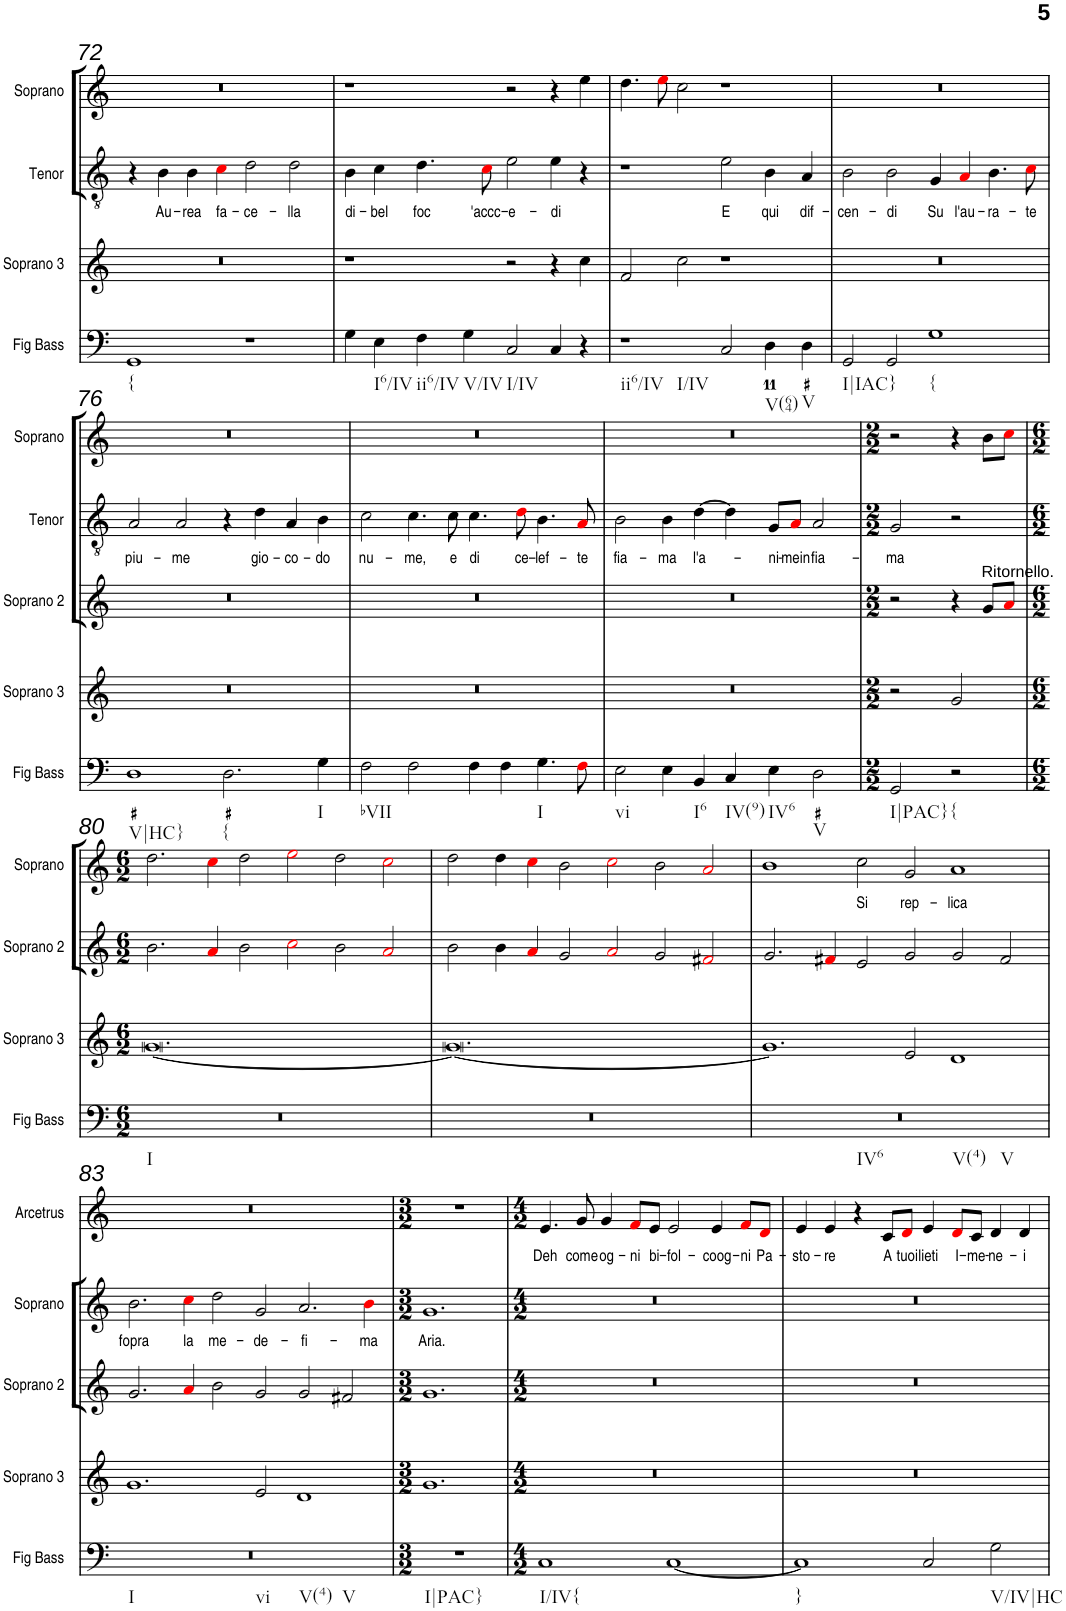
**kern	**kern	**kern	**kern	**text	**kern	**text	**kern	**text
*part6	*part5	*part4	*part3	*part3	*part2	*part2	*part1	*part1
*staff6	*staff5	*staff4	*staff3	*staff3	*staff2	*staff2	*staff1	*staff1
*I"Fig Bass	*I"Soprano 3	*I"Soprano 2	*I"Tenor	*	*I"Soprano	*	*I"Arcetrus	*
*I'Fig Bass	*I'Soprano 3	*I'Soprano 2	*I'Tenor	*	*I'Soprano	*	*I'Arcetrus	*
!!LO:PB:g=z
*clefF4	*clefG2	*clefG2	*clefGv2	*	*clefG2	*	*clefG2	*
*k[]	*k[]	*k[]	*k[]	*	*k[]	*	*k[]	*
*M4/2	*M4/2	*M4/2	*M4/2	*	*M4/2	*	*M4/2	*
=72	=72	=72	=72	=72	=72	=72	=72	=72
!LO:TX:b:t={	!	!	!	!	!	!	!	!
1GG	0r	0r	4r	.	0r	.	0r	.
!	!	!	!	!LO:LY:b	!	!	!	!
.	.	.	4B\	Au-	.	.	.	.
!	!	!	!	!LO:LY:b	!	!	!	!
.	.	.	4B\	-rea	.	.	.	.
!	!	!	!	!LO:LY:b	!	!	!	!
.	.	.	4ci\	fa-	.	.	.	.
!	!	!	!	!LO:LY:b	!	!	!	!
1r	.	.	2d\	-ce-	.	.	.	.
!	!	!	!	!LO:LY:b	!	!	!	!
.	.	.	2d\	-lla	.	.	.	.
=73	=73	=73	=73	=73	=73	=73	=73	=73
!	!	!	!	!LO:LY:b	!	!	!	!
4G\	1r	0r	4B\	di-	1r	.	0r	.
!LO:TX:b:t=I6/IV	!	!	!	!	!	!	!	!
!	!	!	!	!LO:LY:b	!	!	!	!
4E\	.	.	4c\	-bel	.	.	.	.
!LO:TX:b:t=ii6/IV	!	!	!	!	!	!	!	!
!	!	!	!	!LO:LY:b	!	!	!	!
4F\	.	.	4.d\	foc	.	.	.	.
!LO:TX:b:t=V/IV	!	!	!	!	!	!	!	!
4G\	.	.	.	.	.	.	.	.
!	!	!	!	!LO:LY:b	!	!	!	!
.	.	.	8ci\	'accc-	.	.	.	.
!LO:TX:b:t=I/IV	!	!	!	!	!	!	!	!
!	!	!	!	!LO:LY:b	!	!	!	!
2C/	2r	.	2e\	-e-	2r	.	.	.
!	!	!	!	!LO:LY:b	!	!	!	!
4C/	4r	.	4e\	-di	4r	.	.	.
4r	4cc\	.	4r	.	4ee\	.	.	.
=74	=74	=74	=74	=74	=74	=74	=74	=74
!LO:TX:b:t=ii6/IV	!	!	!	!	!	!	!	!
!LO:TX:b:t=I/IV	!	!	!	!	!	!	!	!
1r	2f/	0r	1r	.	4.dd\	.	0r	.
.	.	.	.	.	8eei\	.	.	.
.	2cc\	.	.	.	2cc\	.	.	.
!	!	!	!	!LO:LY:b	!	!	!	!
2C/	1r	.	2e\	E	1r	.	.	.
!LO:TX:b:t=V(64)	!	!	!	!	!	!	!	!
!	!	!	!	!LO:LY:b	!	!	!	!
4D\	.	.	4B\	qui	.	.	.	.
!LO:TX:b:t=V	!	!	!	!	!	!	!	!
!	!	!	!	!LO:LY:b	!	!	!	!
4D\	.	.	4A/	dif-	.	.	.	.
=75	=75	=75	=75	=75	=75	=75	=75	=75
!LO:TX:b:t=I|IAC}	!	!	!	!	!	!	!	!
!	!	!	!	!LO:LY:b	!	!	!	!
2GG/	0r	0r	2B\	-cen-	0r	.	0r	.
!	!	!	!	!LO:LY:b	!	!	!	!
2GG/	.	.	2B\	-di	.	.	.	.
!LO:TX:b:t={	!	!	!	!	!	!	!	!
!	!	!	!	!LO:LY:b	!	!	!	!
1G	.	.	4G/	Su	.	.	.	.
!	!	!	!	!LO:LY:b	!	!	!	!
.	.	.	4Ai/	l'au-	.	.	.	.
!	!	!	!	!LO:LY:b	!	!	!	!
.	.	.	4.B\	-ra-	.	.	.	.
!	!	!	!	!LO:LY:b	!	!	!	!
.	.	.	8ci\	-te	.	.	.	.
!!LO:LB:g=z
=76	=76	=76	=76	=76	=76	=76	=76	=76
!LO:TX:b:t=V|HC}	!	!	!	!	!	!	!	!
!	!	!	!	!LO:LY:b	!	!	!	!
1D	0r	0r	2A/	piu-	0r	.	0r	.
!	!	!	!	!LO:LY:b	!	!	!	!
.	.	.	2A/	-me	.	.	.	.
!LO:TX:b:t={	!	!	!	!	!	!	!	!
2.D\	.	.	4r	.	.	.	.	.
!	!	!	!	!LO:LY:b	!	!	!	!
.	.	.	4d\	gio-	.	.	.	.
!	!	!	!	!LO:LY:b	!	!	!	!
.	.	.	4A/	-co-	.	.	.	.
!LO:TX:b:t=I	!	!	!	!	!	!	!	!
!	!	!	!	!LO:LY:b	!	!	!	!
4G\	.	.	4B\	-do	.	.	.	.
=77	=77	=77	=77	=77	=77	=77	=77	=77
!LO:TX:b:t=bVII	!	!	!	!	!	!	!	!
!	!	!	!	!LO:LY:b	!	!	!	!
2F\	0r	0r	2c\	nu-	0r	.	0r	.
!	!	!	!	!LO:LY:b	!	!	!	!
2F\	.	.	4.c\	-me,	.	.	.	.
!	!	!	!	!LO:LY:b	!	!	!	!
.	.	.	8c\	e	.	.	.	.
!	!	!	!	!LO:LY:b	!	!	!	!
4F\	.	.	4.c\	di	.	.	.	.
4F\	.	.	.	.	.	.	.	.
!	!	!	!	!LO:LY:b	!	!	!	!
.	.	.	8di\	ce-	.	.	.	.
!LO:TX:b:t=I	!	!	!	!	!	!	!	!
!	!	!	!	!LO:LY:b	!	!	!	!
4.G\	.	.	4.B\	-lef-	.	.	.	.
!	!	!	!	!LO:LY:b	!	!	!	!
8Fi\	.	.	8Ai/	-te	.	.	.	.
=78	=78	=78	=78	=78	=78	=78	=78	=78
!LO:TX:b:t=vi	!	!	!	!	!	!	!	!
!	!	!	!	!LO:LY:b	!	!	!	!
2E\	0r	0r	2B\	fia-	0r	.	0r	.
!	!	!	!	!LO:LY:b	!	!	!	!
4E\	.	.	4B\	-ma	.	.	.	.
!LO:TX:b:t=I6	!	!	!	!	!	!	!	!
!	!	!	!	!LO:LY:b	!	!	!	!
4BB/	.	.	[4d\	l'a-	.	.	.	.
!LO:TX:b:t=IV(9)	!	!	!	!	!	!	!	!
4C/	.	.	4d\]	.	.	.	.	.
!LO:TX:b:t=IV6	!	!	!	!	!	!	!	!
!	!	!	!	!LO:LY:b	!	!	!	!
4E\	.	.	8G/L	-ni-	.	.	.	.
!	!	!	!	!LO:LY:b	!	!	!	!
.	.	.	8Ai/J	-mein	.	.	.	.
!LO:TX:b:t=V	!	!	!	!	!	!	!	!
!	!	!	!	!LO:LY:b	!	!	!	!
2D\	.	.	2A/	fia-	.	.	.	.
=79	=79	=79	=79	=79	=79	=79	=79	=79
*M2/2	*M2/2	*M2/2	*M2/2	*	*M2/2	*	*M2/2	*
!LO:TX:b:t=I|PAC}	!	!	!	!	!	!	!	!
!	!	!	!	!LO:LY:b	!	!	!	!
2GG/	2r	2r	2G/	-ma	2r	.	1r	.
!LO:TX:b:t={	!	!	!	!	!	!	!	!
2r	2g/	4r	2r	.	4r	.	.	.
!	!	!LO:TX:a:t=Ritornello.	!	!	!	!	!	!
.	.	8g/L	.	.	8b\L	.	.	.
.	.	8ai/J	.	.	8cci\J	.	.	.
!!LO:LB:g=z
=80	=80	=80	=80	=80	=80	=80	=80	=80
*M6/2	*M6/2	*M6/2	*M6/2	*	*M6/2	*	*M6/2	*
!LO:TX:b:t=I	!	!	!	!	!	!	!	!
0.r	[0.g	2.b\	0.r	.	2.dd\	.	0.r	.
.	.	4ai/	.	.	4cci\	.	.	.
.	.	2b\	.	.	2dd\	.	.	.
.	.	2cci\	.	.	2eei\	.	.	.
.	.	2b\	.	.	2dd\	.	.	.
.	.	2ai/	.	.	2cci\	.	.	.
=81	=81	=81	=81	=81	=81	=81	=81	=81
0.r	0.g_	2b\	0.r	.	2dd\	.	0.r	.
.	.	4b\	.	.	4dd\	.	.	.
.	.	4ai/	.	.	4cci\	.	.	.
.	.	2g/	.	.	2b\	.	.	.
.	.	2ai/	.	.	2cci\	.	.	.
.	.	2g/	.	.	2b\	.	.	.
.	.	2f#Xi/	.	.	2ai/	.	.	.
=82	=82	=82	=82	=82	=82	=82	=82	=82
!LO:TX:b:t=IV6	!	!	!	!	!	!	!	!
!LO:TX:b:t=V(4)	!	!	!	!	!	!	!	!
!LO:TX:b:t=V	!	!	!	!	!	!	!	!
0.r	1.g]	2.g/	0.r	.	1b	.	0.r	.
.	.	4f#Xi/	.	.	.	.	.	.
!	!	!	!	!	!	!LO:LY:b	!	!
.	.	2e/	.	.	2cc\	Si	.	.
!	!	!	!	!	!	!LO:LY:b	!	!
.	2e/	2g/	.	.	2g/	rep-	.	.
!	!	!	!	!	!	!LO:LY:b	!	!
.	1d	2g/	.	.	1a	-lica	.	.
.	.	2f#/	.	.	.	.	.	.
!!LO:LB:g=z
=83	=83	=83	=83	=83	=83	=83	=83	=83
!LO:TX:b:t=I	!	!	!	!	!	!	!	!
!LO:TX:b:t=vi	!	!	!	!	!	!	!	!
!LO:TX:b:t=V(4)	!	!	!	!	!	!	!	!
!LO:TX:b:t=V	!	!	!	!	!	!	!	!
!	!	!	!	!	!	!LO:LY:b	!	!
0.r	1.g	2.g/	0.r	.	2.b\	fopra	0.r	.
!	!	!	!	!	!	!LO:LY:b	!	!
.	.	4ai/	.	.	4cci\	la	.	.
!	!	!	!	!	!	!LO:LY:b	!	!
.	.	2b\	.	.	2dd\	me-	.	.
!	!	!	!	!	!	!LO:LY:b	!	!
.	2e/	2g/	.	.	2g/	-de-	.	.
!	!	!	!	!	!	!LO:LY:b	!	!
.	1d	2g/	.	.	2.a/	-fi-	.	.
.	.	2f#X/	.	.	.	.	.	.
!	!	!	!	!	!	!LO:LY:b	!	!
.	.	.	.	.	4bi\	-ma	.	.
=84	=84	=84	=84	=84	=84	=84	=84	=84
*M3/2	*M3/2	*M3/2	*M3/2	*	*M3/2	*	*M3/2	*
!LO:TX:b:t=I|PAC}	!	!	!	!	!	!	!	!
!	!	!	!	!	!	!LO:LY:b	!	!
1.r	1.g	1.g	1.r	.	1.g	Aria.	1.r	.
=85	=85	=85	=85	=85	=85	=85	=85	=85
*M4/2	*M4/2	*M4/2	*M4/2	*	*M4/2	*	*M4/2	*
!LO:TX:b:t=I/IV{	!	!	!	!	!	!	!	!
!	!	!	!	!	!	!	!	!LO:LY:b
1C	0r	0r	0r	.	0r	.	4.e/	Deh
!	!	!	!	!	!	!	!	!LO:LY:b
.	.	.	.	.	.	.	8g/	come
!	!	!	!	!	!	!	!	!LO:LY:b
.	.	.	.	.	.	.	4g/	og-
!	!	!	!	!	!	!	!	!LO:LY:b
.	.	.	.	.	.	.	8fi/L	-ni
!	!	!	!	!	!	!	!	!LO:LY:b
.	.	.	.	.	.	.	8e/J	bi-
!	!	!	!	!	!	!	!	!LO:LY:b
[1C	.	.	.	.	.	.	2e/	-fol-
!	!	!	!	!	!	!	!	!LO:LY:b
.	.	.	.	.	.	.	4e/	-coog-
!	!	!	!	!	!	!	!	!LO:LY:b
.	.	.	.	.	.	.	8fi/L	-ni
!	!	!	!	!	!	!	!	!LO:LY:b
.	.	.	.	.	.	.	8di/J	Pa-
=86	=86	=86	=86	=86	=86	=86	=86	=86
!LO:TX:b:t=}	!	!	!	!	!	!	!	!
!	!	!	!	!	!	!	!	!LO:LY:b
1C]	0r	0r	0r	.	0r	.	4e/	-sto-
!	!	!	!	!	!	!	!	!LO:LY:b
.	.	.	.	.	.	.	4e/	-re
.	.	.	.	.	.	.	4r	.
!	!	!	!	!	!	!	!	!LO:LY:b
.	.	.	.	.	.	.	8c/L	A
!	!	!	!	!	!	!	!	!LO:LY:b
.	.	.	.	.	.	.	8di/J	tuoi
!	!	!	!	!	!	!	!	!LO:LY:b
2C/	.	.	.	.	.	.	4e/	lieti
!	!	!	!	!	!	!	!	!LO:LY:b
.	.	.	.	.	.	.	8di/L	I-
!	!	!	!	!	!	!	!	!LO:LY:b
.	.	.	.	.	.	.	8c/J	-me-
!LO:TX:b:t=V/IV|HC	!	!	!	!	!	!	!	!
!	!	!	!	!	!	!	!	!LO:LY:b
2G\	.	.	.	.	.	.	4d/	-ne-
!	!	!	!	!	!	!	!	!LO:LY:b
.	.	.	.	.	.	.	4d/	-i
=	=	=	=	=	=	=	=	=
*-	*-	*-	*-	*-	*-	*-	*-	*-
